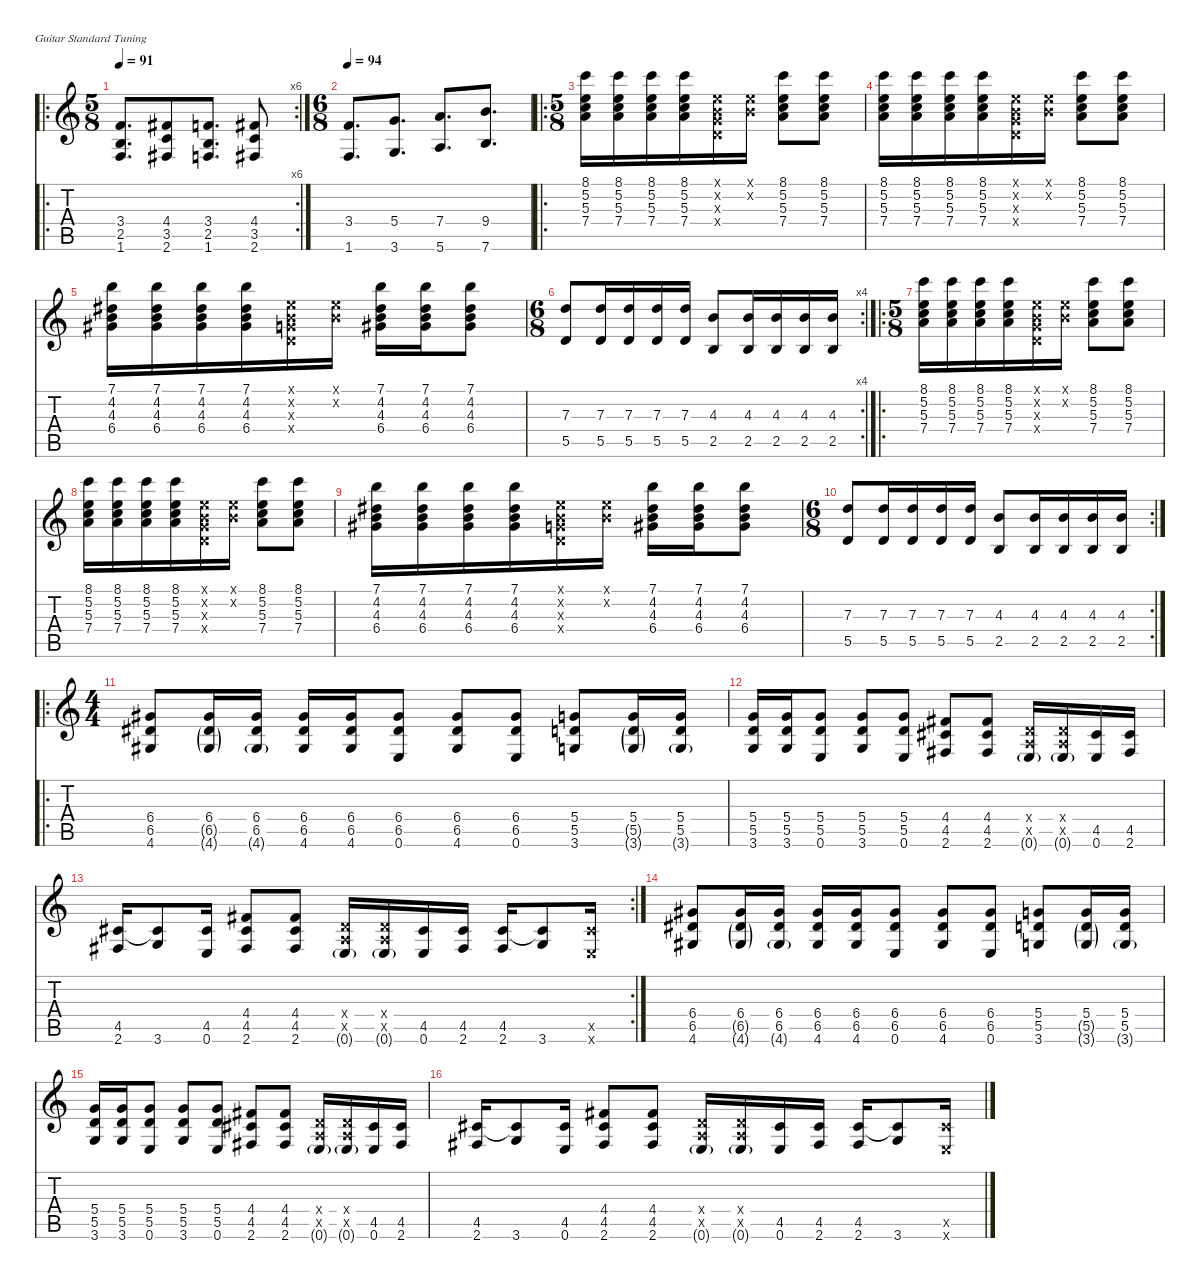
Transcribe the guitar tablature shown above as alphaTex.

\defaultSystemsLayout 4
\hideDynamics
\bracketExtendMode nobrackets
\singleTrackTrackNamePolicy hidden
\multiTrackTrackNamePolicy hidden
\firstSystemTrackNameMode fullname
\firstSystemTrackNameOrientation horizontal
\otherSystemsTrackNameOrientation horizontal
\track ("Rhythem Guitar" "od.guit.") {instrument overdrivenguitar}
\staff {score tabs}
\tuning (E4 B3 G3 D3 A2 E2)
\ro
\rc 6
\ts (5 8)
\tempo 91
\clef g2
\ks c
(3.4 2.5 1.6).8{d dy f beam Up} (4.4{acc #} 3.5 2.6{acc #}).8{beam Up} (3.4 2.5 1.6).8{d beam Up} (4.4{acc #} 3.5 2.6{acc #}).8{beam Up} |
\ts (6 8)
\beaming (8 3 3)
\tempo 94
(3.4 1.6).8{d beam Up} (5.4 3.6).8{d beam Up} (7.4 5.6).8{d beam Up} (9.4 7.6).8{d beam Up} |
\ro
\ts (5 8)
\beaming (8 3 2)
(8.1 5.2 5.3 7.4).16{beam Down} (8.1 5.2 5.3 7.4).16{dy mp beam Down} (8.1 5.2 5.3 7.4).16{beam Down} (8.1 5.2 5.3 7.4).16{beam Down} (0.1{x} 0.2{x} 0.3{x} 0.4{x}).16{dy mf beam Down} (0.1{x} 0.2{x}).16{beam Down} (8.1 5.2 5.3 7.4).8{dy mp beam Down} (8.1 5.2 5.3 7.4).8{beam Down} |
(8.1 5.2 5.3 7.4).16{beam Down} (8.1 5.2 5.3 7.4).16{beam Down} (8.1 5.2 5.3 7.4).16{beam Down} (8.1 5.2 5.3 7.4).16{beam Down} (0.1{x} 0.2{x} 0.3{x} 0.4{x}).16{dy mf beam Down} (0.1{x} 0.2{x}).16{beam Down} (8.1 5.2 5.3 7.4).8{dy mp beam Down} (8.1 5.2 5.3 7.4).8{beam Down} |
(7.1 4.2{acc #} 4.3 6.4{acc #}).16{beam Down} (7.1 4.2{acc #} 4.3 6.4{acc #}).16{beam Down} (7.1 4.2{acc #} 4.3 6.4{acc #}).16{beam Down} (7.1 4.2{acc #} 4.3 6.4{acc #}).16{beam Down} (0.1{x} 0.2{x} 0.3{x} 0.4{x}).16{beam Down} (0.1{x} 0.2{x}).16{beam Down} (7.1 4.2{acc #} 4.3 6.4{acc #}).16{beam Down} (7.1 4.2{acc #} 4.3 6.4{acc #}).16{beam Down} (7.1 4.2{acc #} 4.3 6.4{acc #}).8{beam Down} |
\rc 4
\ts (6 8)
\beaming (8 3 3)
(7.3 5.5).8{dy f beam Up} (7.3 5.5).16{beam Up} (7.3 5.5).16{beam Up} (7.3 5.5).16{beam Up} (7.3 5.5).16{beam Up} (4.3 2.5).8{beam Up} (4.3 2.5).16{beam Up} (4.3 2.5).16{beam Up} (4.3 2.5).16{beam Up} (4.3 2.5).16{beam Up} |
\ro
\ts (5 8)
\beaming (8 3 2)
(8.1 5.2 5.3 7.4).16{beam Down} (8.1 5.2 5.3 7.4).16{dy mp beam Down} (8.1 5.2 5.3 7.4).16{beam Down} (8.1 5.2 5.3 7.4).16{beam Down} (0.1{x} 0.2{x} 0.3{x} 0.4{x}).16{dy mf beam Down} (0.1{x} 0.2{x}).16{beam Down} (8.1 5.2 5.3 7.4).8{dy mp beam Down} (8.1 5.2 5.3 7.4).8{beam Down} |
(8.1 5.2 5.3 7.4).16{beam Down} (8.1 5.2 5.3 7.4).16{beam Down} (8.1 5.2 5.3 7.4).16{beam Down} (8.1 5.2 5.3 7.4).16{beam Down} (0.1{x} 0.2{x} 0.3{x} 0.4{x}).16{dy mf beam Down} (0.1{x} 0.2{x}).16{beam Down} (8.1 5.2 5.3 7.4).8{dy mp beam Down} (8.1 5.2 5.3 7.4).8{beam Down} |
(7.1 4.2{acc #} 4.3 6.4{acc #}).16{beam Down} (7.1 4.2{acc #} 4.3 6.4{acc #}).16{beam Down} (7.1 4.2{acc #} 4.3 6.4{acc #}).16{beam Down} (7.1 4.2{acc #} 4.3 6.4{acc #}).16{beam Down} (0.1{x} 0.2{x} 0.3{x} 0.4{x}).16{beam Down} (0.1{x} 0.2{x}).16{beam Down} (7.1 4.2{acc #} 4.3 6.4{acc #}).16{beam Down} (7.1 4.2{acc #} 4.3 6.4{acc #}).16{beam Down} (7.1 4.2{acc #} 4.3 6.4{acc #}).8{beam Down} |
\rc 2
\ts (6 8)
\beaming (8 3 3)
(7.3 5.5).8{dy f beam Up} (7.3 5.5).16{beam Up} (7.3 5.5).16{beam Up} (7.3 5.5).16{beam Up} (7.3 5.5).16{beam Up} (4.3 2.5).8{beam Up} (4.3 2.5).16{beam Up} (4.3 2.5).16{beam Up} (4.3 2.5).16{beam Up} (4.3 2.5).16{beam Up} |
\ro
\ts (4 4)
\beaming (8 2 2 2 2)
(6.4{acc #} 6.5{acc #} 4.6{acc #}).8{beam Up} (6.4{acc #} 6.5{g acc #} 4.6{g acc #}).16{beam Up} (6.4{acc #} 6.5{acc #} 4.6{g acc #}).16{beam Up} (6.4{acc #} 6.5{acc #} 4.6{acc #}).16{beam Up} (6.4{acc #} 6.5{acc #} 4.6{acc #}).16{beam Up} (6.4{acc #} 6.5{acc #} 0.6).8{beam Up} (6.4{acc #} 6.5{acc #} 4.6{acc #}).8{beam Up} (6.4{acc #} 6.5{acc #} 0.6).8{beam Up} (5.4 5.5 3.6).8{beam Up} (5.4 5.5{g} 3.6{g}).16{beam Up} (5.4 5.5 3.6{g}).16{beam Up} |
(5.4 5.5 3.6).16{beam Up} (5.4 5.5 3.6).16{beam Up} (5.4 5.5 0.6).8{beam Up} (5.4 5.5 3.6).8{beam Up} (5.4 5.5 0.6).8{beam Up} (4.4{acc #} 4.5{acc #} 2.6{acc #}).8{beam Up} (4.4{acc #} 4.5{acc #} 2.6{acc #}).8{beam Up} (0.4{x} 0.5{x} 0.6{g}).16{beam Up} (0.4{x} 0.5{x} 0.6{g}).16{beam Up} (4.5{acc #} 0.6).16{beam Up} (4.5{acc #} 2.6{acc #}).16{beam Up} |
\rc 2
(4.5{acc #} 2.6{acc #}).16{beam Up} (4.5{t acc #} 3.6).8{beam Up} (4.5{acc #} 0.6).16{beam Up} (4.4{acc #} 4.5{acc #} 2.6{acc #}).8{beam Up} (4.4{acc #} 4.5{acc #} 2.6{acc #}).8{beam Up} (0.4{x} 0.5{x} 0.6{g}).16{beam Up} (0.4{x} 0.5{x} 0.6{g}).16{beam Up} (4.5{acc #} 0.6).16{beam Up} (4.5{acc #} 2.6{acc #}).16{beam Up} (4.5{acc #} 2.6{acc #}).16{beam Up} (4.5{t acc #} 3.6).8{beam Up} (4.5{x acc #} 0.6{x}).16{beam Up} |
(6.4{acc #} 6.5{acc #} 4.6{acc #}).8{beam Up} (6.4{acc #} 6.5{g acc #} 4.6{g acc #}).16{beam Up} (6.4{acc #} 6.5{acc #} 4.6{g acc #}).16{beam Up} (6.4{acc #} 6.5{acc #} 4.6{acc #}).16{beam Up} (6.4{acc #} 6.5{acc #} 4.6{acc #}).16{beam Up} (6.4{acc #} 6.5{acc #} 0.6).8{beam Up} (6.4{acc #} 6.5{acc #} 4.6{acc #}).8{beam Up} (6.4{acc #} 6.5{acc #} 0.6).8{beam Up} (5.4 5.5 3.6).8{beam Up} (5.4 5.5{g} 3.6{g}).16{beam Up} (5.4 5.5 3.6{g}).16{beam Up} |
(5.4 5.5 3.6).16{beam Up} (5.4 5.5 3.6).16{beam Up} (5.4 5.5 0.6).8{beam Up} (5.4 5.5 3.6).8{beam Up} (5.4 5.5 0.6).8{beam Up} (4.4{acc #} 4.5{acc #} 2.6{acc #}).8{beam Up} (4.4{acc #} 4.5{acc #} 2.6{acc #}).8{beam Up} (0.4{x} 0.5{x} 0.6{g}).16{beam Up} (0.4{x} 0.5{x} 0.6{g}).16{beam Up} (4.5{acc #} 0.6).16{beam Up} (4.5{acc #} 2.6{acc #}).16{beam Up} |
(4.5{acc #} 2.6{acc #}).16{beam Up} (4.5{t acc #} 3.6).8{beam Up} (4.5{acc #} 0.6).16{beam Up} (4.4{acc #} 4.5{acc #} 2.6{acc #}).8{beam Up} (4.4{acc #} 4.5{acc #} 2.6{acc #}).8{beam Up} (0.4{x} 0.5{x} 0.6{g}).16{beam Up} (0.4{x} 0.5{x} 0.6{g}).16{beam Up} (4.5{acc #} 0.6).16{beam Up} (4.5{acc #} 2.6{acc #}).16{beam Up} (4.5{acc #} 2.6{acc #}).16{beam Up} (4.5{t acc #} 3.6).8{beam Up} (4.5{x acc #} 0.6{x}).16{beam Up}
